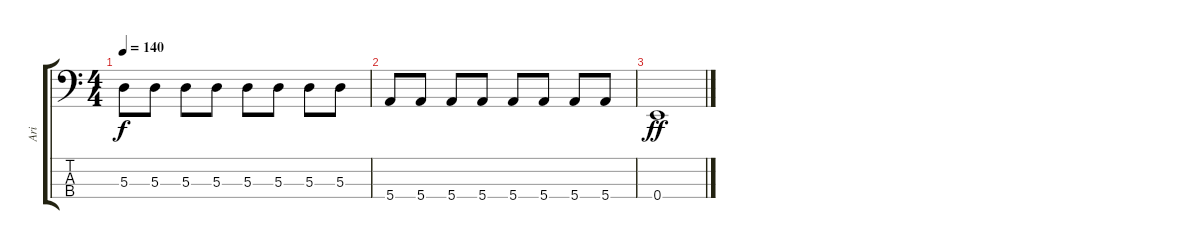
\track ("Ari" "Ari") {instrument electricbassfinger}
\staff {score tabs}
\tuning (G2 D2 A1 E1) {hide}
\ts (4 4)
\tempo 140
\clef f4
\ks c
5.3.8{dy f} 5.3.8 5.3.8 5.3.8 5.3.8 5.3.8 5.3.8 5.3.8 |
5.4.8 5.4.8 5.4.8 5.4.8 5.4.8 5.4.8 5.4.8 5.4.8 |
0.4.1{dy ff}
